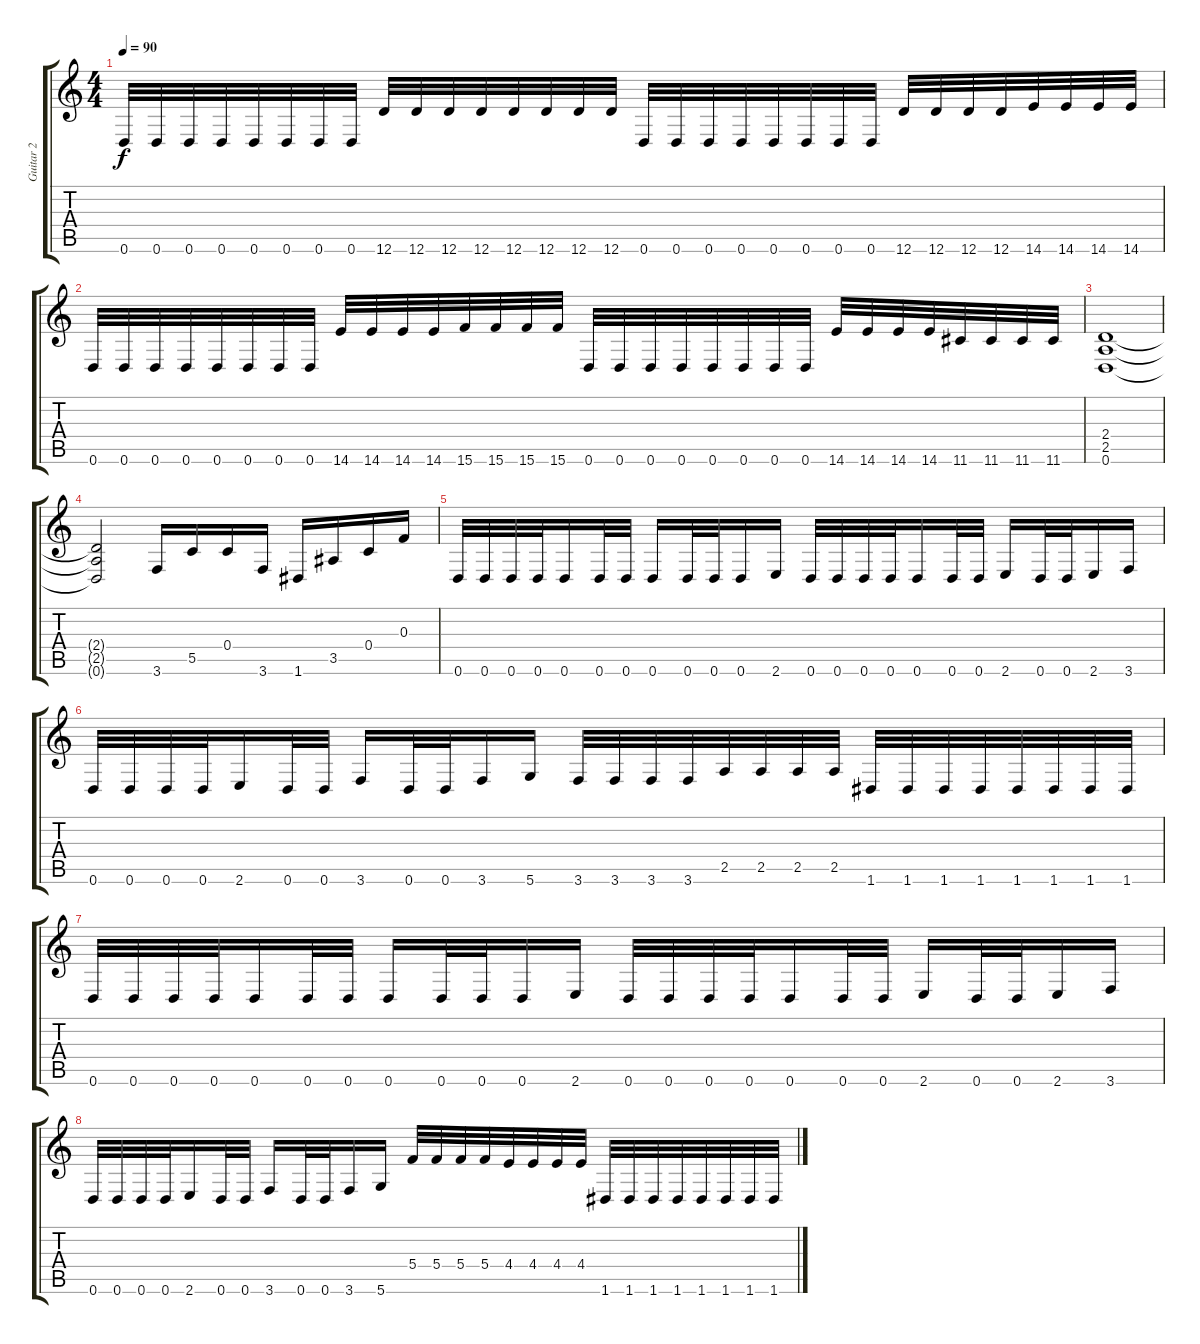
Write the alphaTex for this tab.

\track ("Guitar 2" "Guitar 2") {instrument distortionguitar}
\staff {score tabs}
\tuning (D4 A3 F3 C3 G2 D2) {hide}
\ts (4 4)
\tempo 90
\clef g2
\ks c
0.6.32{dy f} 0.6.32 0.6.32 0.6.32 0.6.32 0.6.32 0.6.32 0.6.32 12.6.32 12.6.32 12.6.32 12.6.32 12.6.32 12.6.32 12.6.32 12.6.32 0.6.32 0.6.32 0.6.32 0.6.32 0.6.32 0.6.32 0.6.32 0.6.32 12.6.32 12.6.32 12.6.32 12.6.32 14.6.32 14.6.32 14.6.32 14.6.32 |
0.6.32 0.6.32 0.6.32 0.6.32 0.6.32 0.6.32 0.6.32 0.6.32 14.6.32 14.6.32 14.6.32 14.6.32 15.6.32 15.6.32 15.6.32 15.6.32 0.6.32 0.6.32 0.6.32 0.6.32 0.6.32 0.6.32 0.6.32 0.6.32 14.6.32 14.6.32 14.6.32 14.6.32 11.6.32 11.6.32 11.6.32 11.6.32 |
(2.4 2.5 0.6).1 |
(2.4{t} 2.5{t} 0.6{t}).2 3.6.16 5.5.16 0.4.16 3.6.16 1.6.16 3.5.16 0.4.16 0.3.16 |
0.6.32 0.6.32 0.6.32 0.6.32 0.6.16 0.6.32 0.6.32 0.6.16 0.6.32 0.6.32 0.6.16 2.6.16 0.6.32 0.6.32 0.6.32 0.6.32 0.6.16 0.6.32 0.6.32 2.6.16 0.6.32 0.6.32 2.6.16 3.6.16 |
0.6.32 0.6.32 0.6.32 0.6.32 2.6.16 0.6.32 0.6.32 3.6.16 0.6.32 0.6.32 3.6.16 5.6.16 3.6.32 3.6.32 3.6.32 3.6.32 2.5.32 2.5.32 2.5.32 2.5.32 1.6.32 1.6.32 1.6.32 1.6.32 1.6.32 1.6.32 1.6.32 1.6.32 |
0.6.32 0.6.32 0.6.32 0.6.32 0.6.16 0.6.32 0.6.32 0.6.16 0.6.32 0.6.32 0.6.16 2.6.16 0.6.32 0.6.32 0.6.32 0.6.32 0.6.16 0.6.32 0.6.32 2.6.16 0.6.32 0.6.32 2.6.16 3.6.16 |
0.6.32 0.6.32 0.6.32 0.6.32 2.6.16 0.6.32 0.6.32 3.6.16 0.6.32 0.6.32 3.6.16 5.6.16 5.4.32 5.4.32 5.4.32 5.4.32 4.4.32 4.4.32 4.4.32 4.4.32 1.6.32 1.6.32 1.6.32 1.6.32 1.6.32 1.6.32 1.6.32 1.6.32
